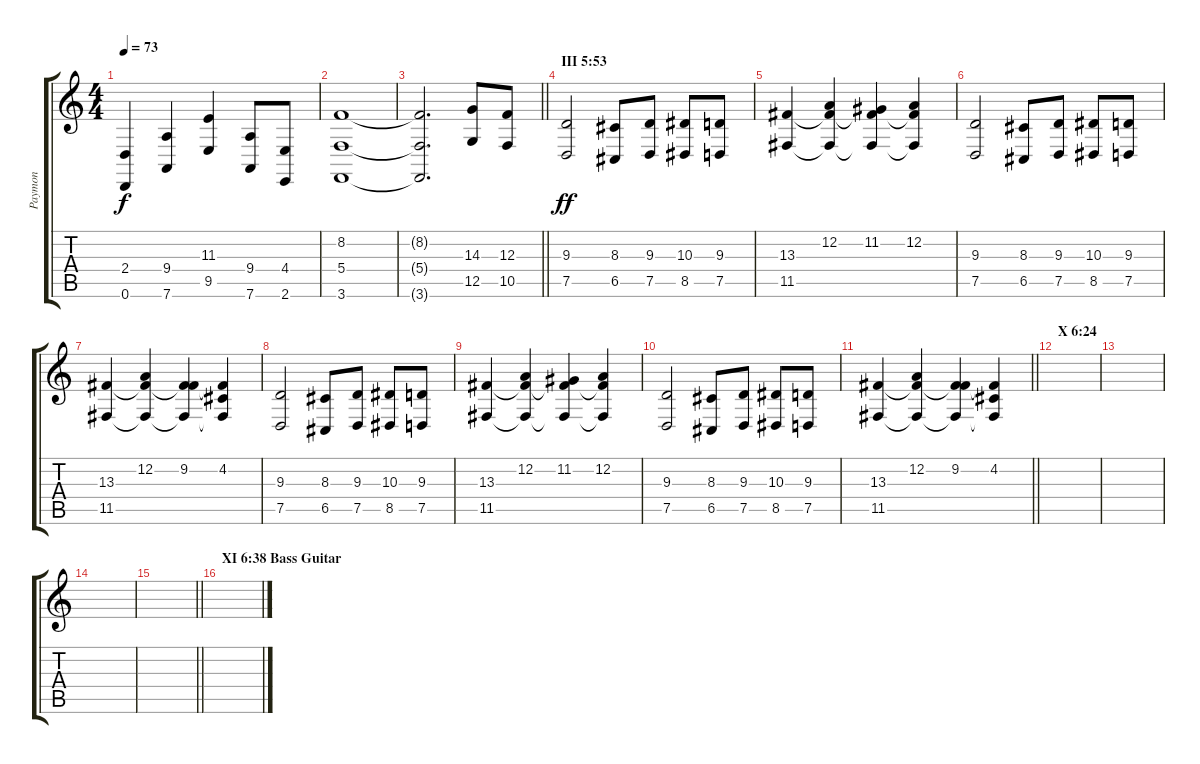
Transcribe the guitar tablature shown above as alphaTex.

\track ("Paymon" "Paymon") {instrument choiraahs}
\staff {score tabs}
\tuning (D4 A3 F3 C3 G2 D2) {hide}
\ts (4 4)
\tempo 73
\clef g2
\ks c
(2.4 0.6).4{dy f} (9.4 7.6).4 (11.3 9.5).4 (9.4 7.6).8 (4.4 2.6).8 |
(8.2 5.4 3.6).1 |
\barLineRight lightlight
(8.2{t} 5.4{t} 3.6{t}).2{d} (14.3 12.5).8 (12.3 10.5).8 |
\section ("" "III 5:53")
(9.3 7.5).2{dy ff volume 15} (8.3 6.5).8 (9.3 7.5).8 (10.3 8.5).8 (9.3 7.5).8 |
(13.3 11.5).4 (12.2 13.3{t} 11.5{t}).4 (11.2 13.3{t} 11.5{t}).4 (12.2 13.3{t} 11.5{t}).4 |
(9.3 7.5).2 (8.3 6.5).8 (9.3 7.5).8 (10.3 8.5).8 (9.3 7.5).8 |
(13.3 11.5).4 (12.2 13.3{t} 11.5{t}).4 (9.2 13.3{t} 11.5{t}).4 (4.2 13.3{t} 11.5{t}).4 |
(9.3 7.5).2 (8.3 6.5).8 (9.3 7.5).8 (10.3 8.5).8 (9.3 7.5).8 |
(13.3 11.5).4 (12.2 13.3{t} 11.5{t}).4 (11.2 13.3{t} 11.5{t}).4 (12.2 13.3{t} 11.5{t}).4 |
(9.3 7.5).2 (8.3 6.5).8 (9.3 7.5).8 (10.3 8.5).8 (9.3 7.5).8 |
\barLineRight lightlight
(13.3 11.5).4 (12.2 13.3{t} 11.5{t}).4 (9.2 13.3{t} 11.5{t}).4 (4.2 13.3{t} 11.5{t}).4 |
\section ("" "X 6:24")
|
|
|
\barLineRight lightlight
|
\section ("" "XI 6:38 Bass Guitar")
